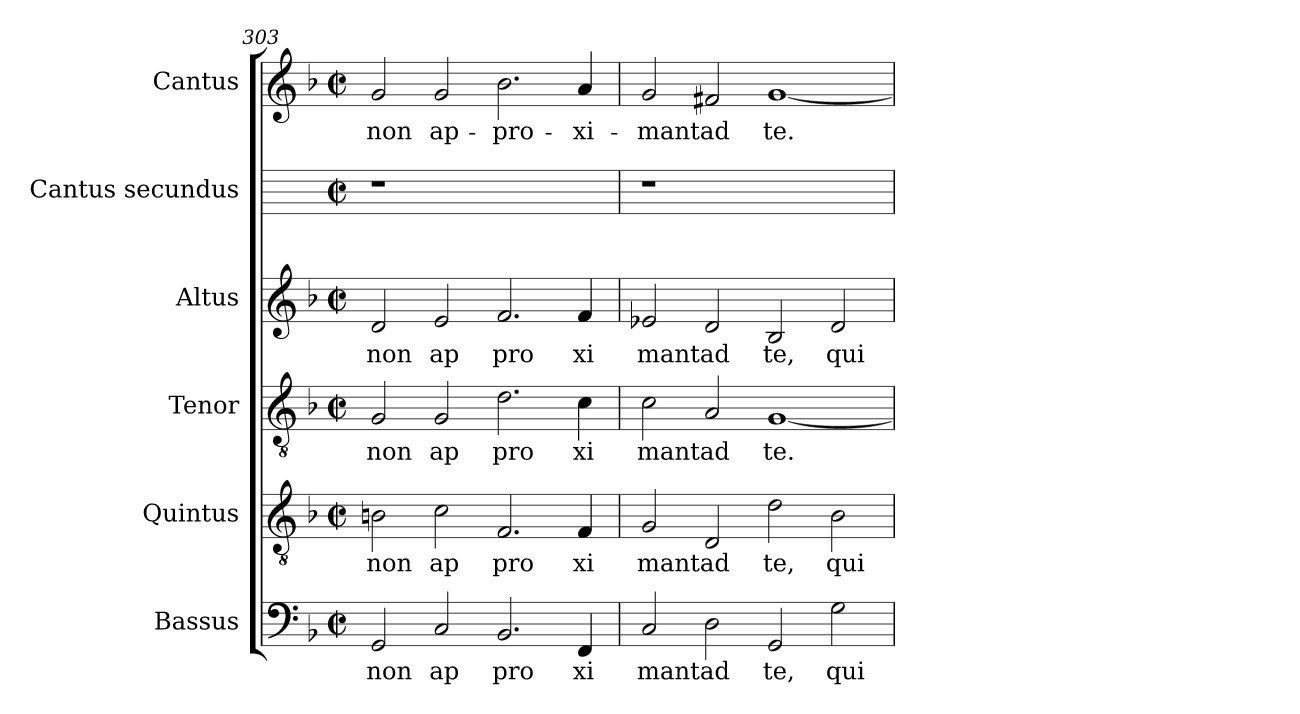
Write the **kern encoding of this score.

**kern	**text	**kern	**text	**kern	**text	**kern	**text	**kern	**kern	**text
*part6	*part6	*part5	*part5	*part4	*part4	*part3	*part3	*part2	*part1	*part1
*staff6	*staff6	*staff5	*staff5	*staff4	*staff4	*staff3	*staff3	*staff2	*staff1	*staff1
*I"Bassus	*	*I"Quintus	*	*I"Tenor	*	*I"Altus	*	*I"Cantus  secundus	*I"Cantus	*
*I'B	*	*I'Q	*	*I'T	*	*I'A	*	*	*I'C	*
*clefF4	*	*clefGv2	*	*clefGv2	*	*clefG2	*	*	*clefG2	*
*k[b-]	*	*k[b-]	*	*k[b-]	*	*k[b-]	*	*k[]	*k[b-]	*
*F:	*	*F:	*	*F:	*	*F:	*	*C:	*F:	*
*M2/2	*	*M2/2	*	*M2/2	*	*M2/2	*	*M2/2	*M2/2	*
*met(c|)	*	*met(c|)	*	*met(c|)	*	*met(c|)	*	*met(c|)	*met(c|)	*
=303	=303	=303	=303	=303	=303	=303	=303	=303	=303	=303
!	!LO:LY:b:cj	!	!LO:LY:b:cj	!	!LO:LY:b:cj	!	!LO:LY:b:cj	!	!	!LO:LY:b:cj
2GG/	non	2Bn\	non	2G/	non	2d/	non	1r	2g/	non
!	!LO:LY:b:cj	!	!LO:LY:b:cj	!	!LO:LY:b:cj	!	!LO:LY:b:cj	!	!	!LO:LY:b:cj
2C/	ap	2c\	ap	2G/	ap	2e/	ap	.	2g/	ap-
!	!LO:LY:b:cj	!	!LO:LY:b:cj	!	!LO:LY:b:cj	!	!LO:LY:b:cj	!	!	!LO:LY:b:cj
2.BB-/	pro	2.F/	pro	2.d\	pro	2.f/	pro	1ryy	2.b-\	-pro-
!	!LO:LY:b:cj	!	!LO:LY:b:cj	!	!LO:LY:b:cj	!	!LO:LY:b:cj	!	!	!LO:LY:b:cj
4FF/	xi	4F/	xi	4c\	xi	4f/	xi	.	4a/	-xi-
=304	=304	=304	=304	=304	=304	=304	=304	=304	=304	=304
!	!LO:LY:b:cj	!	!LO:LY:b:cj	!	!LO:LY:b:cj	!	!LO:LY:b:cj	!	!	!LO:LY:b:cj
2C/	mant	2G/	mant	2c\	mant	2e-X/	mant	1r	2g/	-mant
!	!LO:LY:b:cj	!	!LO:LY:b:cj	!	!LO:LY:b:cj	!	!LO:LY:b:cj	!	!	!LO:LY:b:cj
2D\	ad	2D/	ad	2A/	ad	2d/	ad	.	2f#X/	ad
!	!LO:LY:b:cj	!	!LO:LY:b:cj	!	!LO:LY:b:cj	!	!LO:LY:b:cj	!	!	!LO:LY:b:cj
2GG/	te,	2d\	te,	[<1G	te.	2B-/	te,	1ryy	[<1g	te.
!	!LO:LY:b:cj	!	!LO:LY:b:cj	!	!	!	!LO:LY:b:cj	!	!	!
2G\	qui	2B-\	qui	.	.	2d/	qui	.	.	.
=	=	=	=	=	=	=	=	=	=	=
*-	*-	*-	*-	*-	*-	*-	*-	*-	*-	*-
